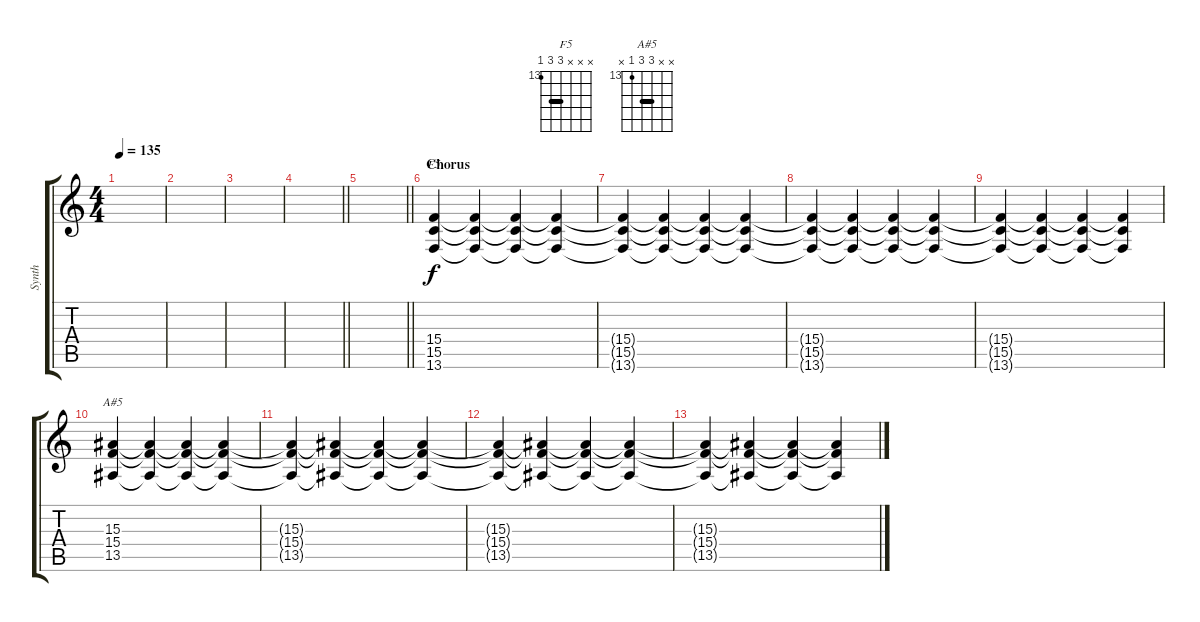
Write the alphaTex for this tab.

\track ("Synth" "Synth") {instrument lead2sawtooth}
\staff {score tabs}
\tuning (E4 B3 G3 D3 A2 E2) {hide}
\chord ("F5" x x x 15 15 13) {firstfret 13 barre 15}
\chord ("A#5" x x 15 15 13 x) {firstfret 13 barre 15}
\ts (4 4)
\tempo 135
\clef g2
\ks c
|
|
|
\barLineRight lightlight
|
\barLineRight lightlight
|
\section ("" "Chorus")
(15.4 15.5 13.6).4{ch "F5"} (15.4{t} 15.5{t} 13.6{t}).4 (15.4{t} 15.5{t} 13.6{t}).4 (15.4{t} 15.5{t} 13.6{t}).4 |
(15.4{t} 15.5{t} 13.6{t}).4 (15.4{t} 15.5{t} 13.6{t}).4 (15.4{t} 15.5{t} 13.6{t}).4 (15.4{t} 15.5{t} 13.6{t}).4 |
(15.4{t} 15.5{t} 13.6{t}).4 (15.4{t} 15.5{t} 13.6{t}).4 (15.4{t} 15.5{t} 13.6{t}).4 (15.4{t} 15.5{t} 13.6{t}).4 |
(15.4{t} 15.5{t} 13.6{t}).4 (15.4{t} 15.5{t} 13.6{t}).4 (15.4{t} 15.5{t} 13.6{t}).4 (15.4{t} 15.5{t} 13.6{t}).4 |
(15.3 15.4 13.5).4{ch "A#5"} (15.3{t} 15.4{t} 13.5{t}).4 (15.3{t} 15.4{t} 13.5{t}).4 (15.3{t} 15.4{t} 13.5{t}).4 |
(15.3{t} 15.4{t} 13.5{t}).4 (15.3{t} 15.4{t} 13.5{t}).4 (15.3{t} 15.4{t} 13.5{t}).4 (15.3{t} 15.4{t} 13.5{t}).4 |
(15.3{t} 15.4{t} 13.5{t}).4 (15.3{t} 15.4{t} 13.5{t}).4 (15.3{t} 15.4{t} 13.5{t}).4 (15.3{t} 15.4{t} 13.5{t}).4 |
(15.3{t} 15.4{t} 13.5{t}).4 (15.3{t} 15.4{t} 13.5{t}).4 (15.3{t} 15.4{t} 13.5{t}).4 (15.3{t} 15.4{t} 13.5{t}).4
